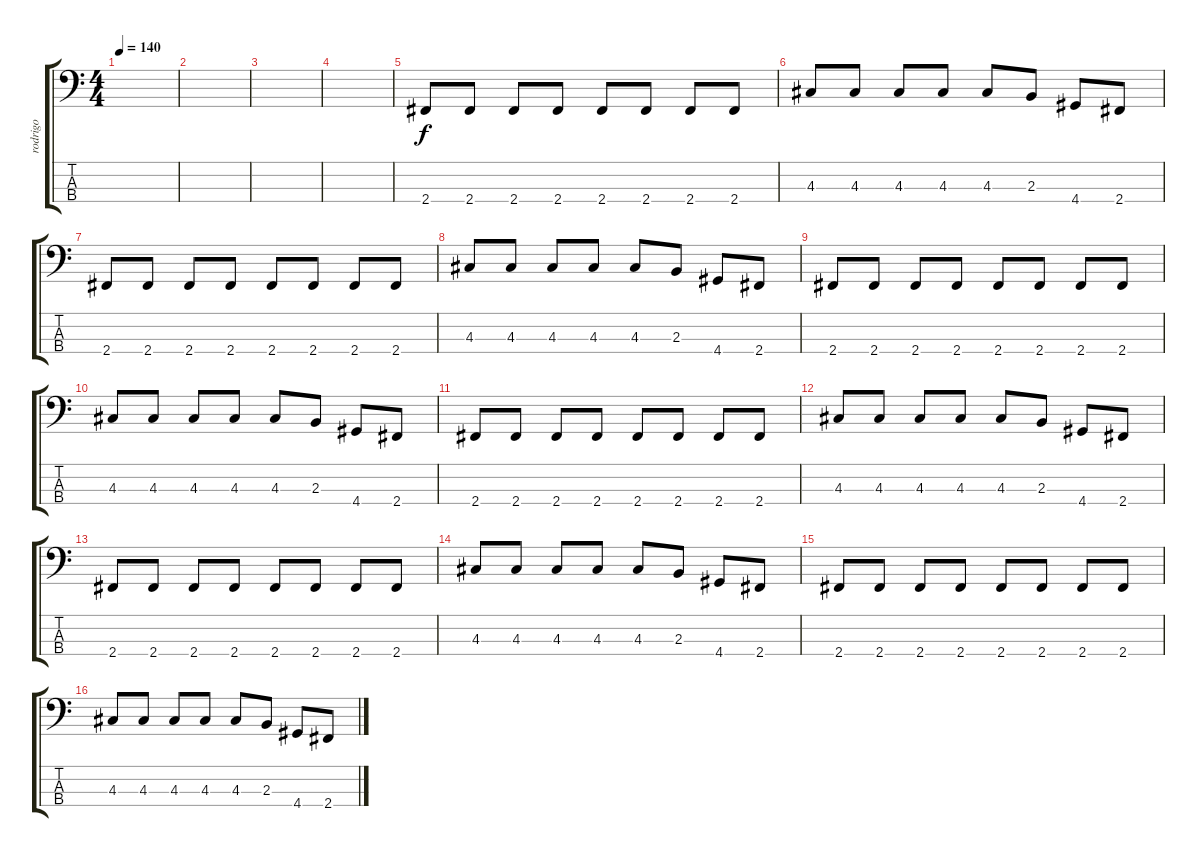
\track ("rodrigo" "rodrigo") {instrument electricbassfinger}
\staff {score tabs}
\tuning (G2 D2 A1 E1) {hide}
\ts (4 4)
\tempo 140
\clef f4
\ks c
|
|
|
|
2.4.8 2.4.8 2.4.8 2.4.8 2.4.8 2.4.8 2.4.8 2.4.8 |
4.3.8 4.3.8 4.3.8 4.3.8 4.3.8 2.3.8 4.4.8 2.4.8 |
2.4.8 2.4.8 2.4.8 2.4.8 2.4.8 2.4.8 2.4.8 2.4.8 |
4.3.8 4.3.8 4.3.8 4.3.8 4.3.8 2.3.8 4.4.8 2.4.8 |
2.4.8 2.4.8 2.4.8 2.4.8 2.4.8 2.4.8 2.4.8 2.4.8 |
4.3.8 4.3.8 4.3.8 4.3.8 4.3.8 2.3.8 4.4.8 2.4.8 |
2.4.8 2.4.8 2.4.8 2.4.8 2.4.8 2.4.8 2.4.8 2.4.8 |
4.3.8 4.3.8 4.3.8 4.3.8 4.3.8 2.3.8 4.4.8 2.4.8 |
2.4.8 2.4.8 2.4.8 2.4.8 2.4.8 2.4.8 2.4.8 2.4.8 |
4.3.8 4.3.8 4.3.8 4.3.8 4.3.8 2.3.8 4.4.8 2.4.8 |
2.4.8 2.4.8 2.4.8 2.4.8 2.4.8 2.4.8 2.4.8 2.4.8 |
4.3.8 4.3.8 4.3.8 4.3.8 4.3.8 2.3.8 4.4.8 2.4.8
